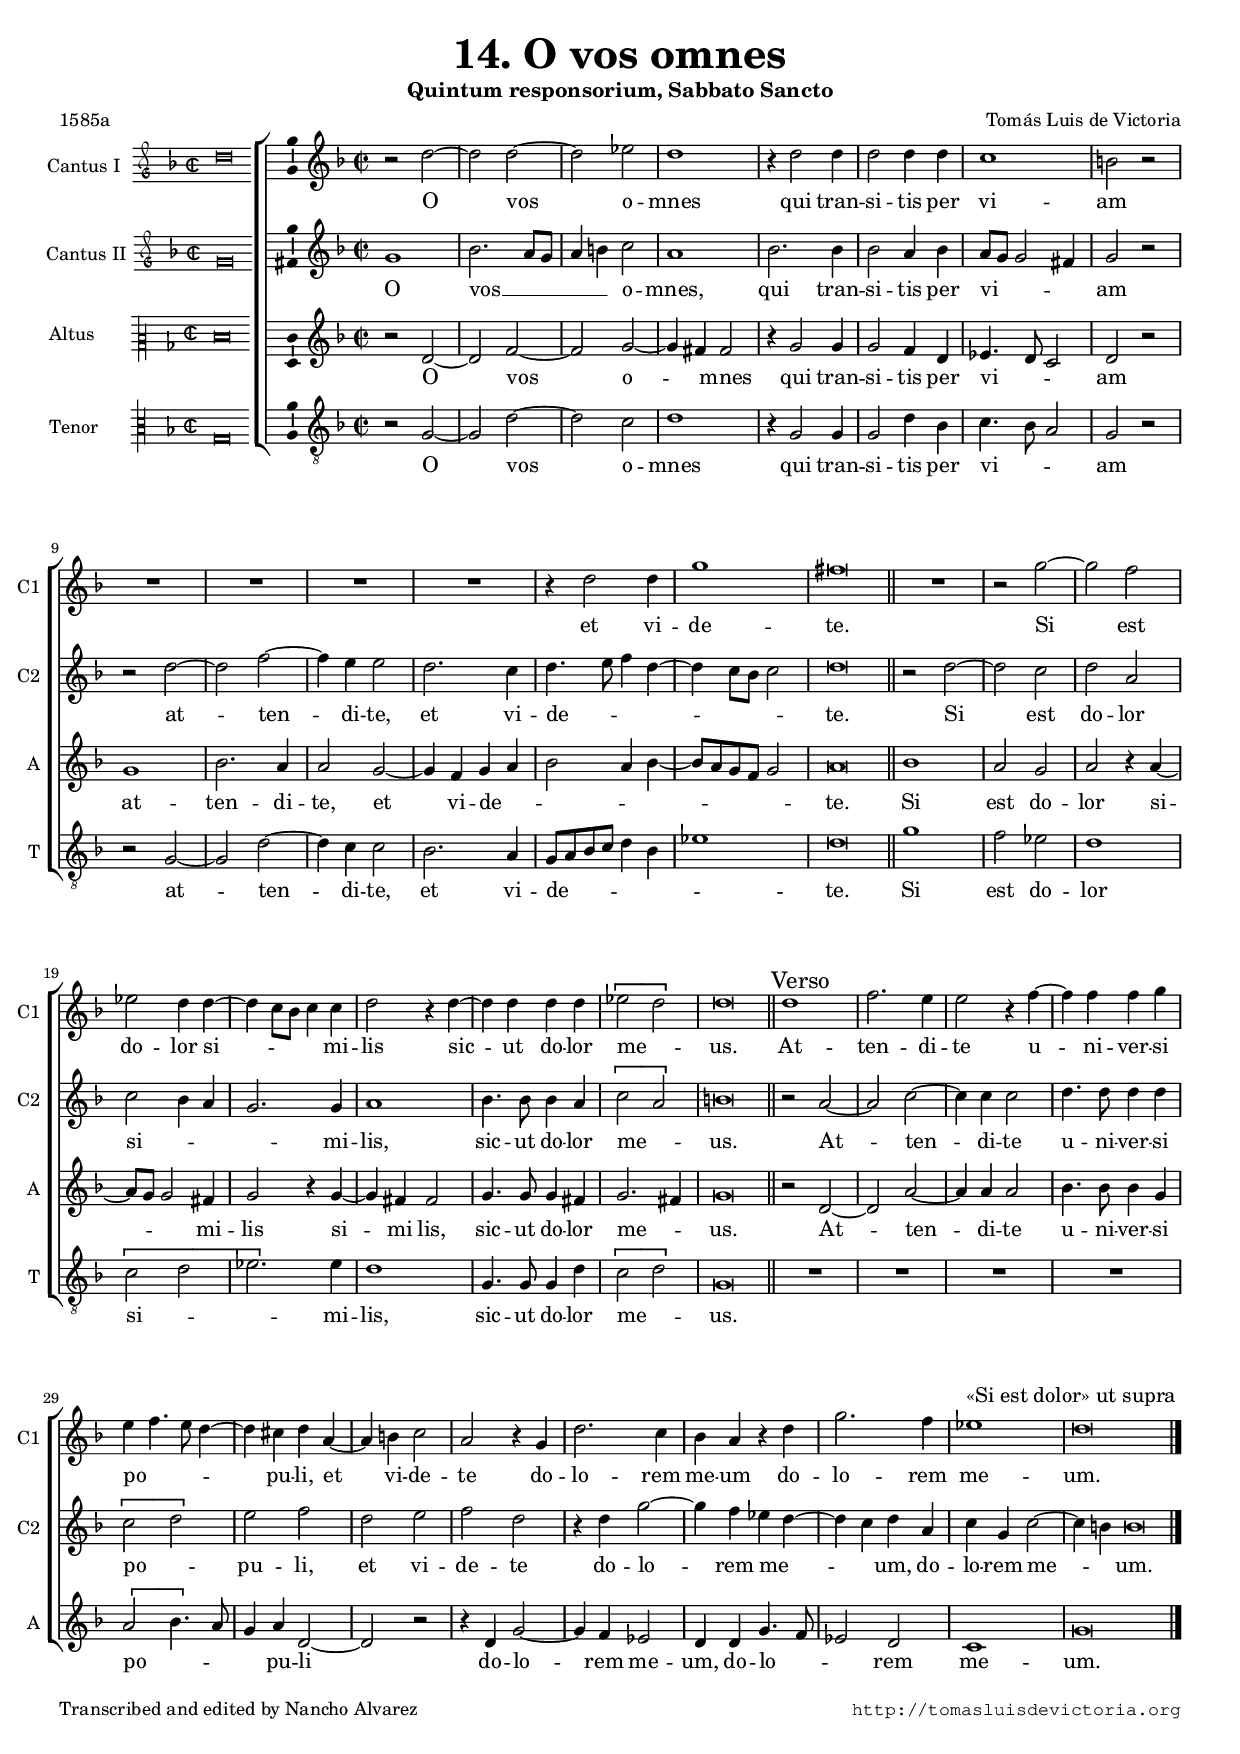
\version "2.18.0"

#(set-default-paper-size "a4")
#(set-global-staff-size 16)
#(ly:set-option 'point-and-click #f)

italicas=\override LyricText.font-shape = #'italic
rectas=\override LyricText.font-shape = #'upright
ss=\once \set suggestAccidentals = ##t
incipitwidth=20

htitle="14. O vos omnes"
hcomposer="Victoria"


\header {
	title=\markup{\fontsize #3 "14. O vos omnes" }
	subtitle=\markup{"Quintum responsorium, Sabbato Sancto"}
	composer="Tomás Luis de Victoria"
	poet = "1585a"
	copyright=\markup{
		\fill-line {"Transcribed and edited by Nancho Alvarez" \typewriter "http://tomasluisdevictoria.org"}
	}
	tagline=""
}

global={\key d \minor \time 2/2 \skip 1*15 \bar "||"
				\skip 1*9 \bar "||"
				\skip 1*13 \bar "|." 
}


cantus={
	r2 d'' ~ |
	d'' d'' ~ |
	d'' ees'' |
	d''1 |
%5
	r4 d''2 d''4 |
	d''2 d''4 d'' |
	c''1 |
	b'2 r
	R1 |
%10
	R |
	R |
	R |
	r4 d''2 d''4 |
	g''1 |
%15
	fis''\breve*1/2 |
	s4*0 |
	R1
	r2 g'' ~ |
	g'' f'' |
	ees'' d''4 d'' ~ |
%20
	d'' c''8 bes' c''4 c'' |
	d''2 r4 d'' ~ |
	d'' d'' d'' d'' |
	\[ees''2 d''\] |
	d''\breve*1/2 |
	\override Score.RehearsalMark.self-alignment-X = #left
	\override Score.RehearsalMark.break-visibility = #end-of-line-invisible
	\mark \markup{"Verso"}
%25
	d''1 |
	f''2. e''4 |
	e''2 r4 f'' ~ |
	f'' f'' f'' g'' |
	e'' f''4. e''8 d''4 ~ |
%30
	d'' cis'' d'' a' ~ |
	a' b' c''2 |
	a' r4 g' |
	d''2. c''4 |
	bes' a' r d'' |
%35
	g''2. f''4 |
	ees''1 |
	d''\breve*1/2
	\override Score.RehearsalMark.self-alignment-X = #right
	\override Score.RehearsalMark.break-visibility = #begin-of-line-invisible
	\override Score.RehearsalMark.padding = #1.7
	\mark \markup{\smaller "«Si est dolor» ut supra"}
}

altus={
	g'1 |
	bes'2. a'8 g' |
	a'4 b' c''2 |
	a'1 |
%5
	bes'2. bes'4 |
	bes'2 a'4 bes' |
	a'8 g' g'2 fis'4 |
	g'2 r |
	r d'' ~ |
%10
	d'' f'' ~ |
	f''4 e'' e''2 |
	d''2. c''4 |
	d''4. e''8 f''4 d'' ~ |
	d'' c''8 bes' c''2 |
%15
	d''\breve*1/2 |
	r2 d'' ~ |
	d'' c'' |
	d'' a' |
	c'' bes'4 a' |
%20
	g'2. g'4 |
	a'1 |
	bes'4. bes'8 bes'4 a' |
	\[c''2 a'\] |
	b'\breve*1/2 |
%25
	r2 a' ~ |
	a' c'' ~ |
	c''4 c'' c''2 |
	d''4. d''8 d''4 d'' |
	\[c''2 d''\] |
%30
	e'' f'' |
	d'' e'' |
	f'' d'' |
	r4 d'' g''2 ~ |
	g''4 f'' ees'' d'' ~ |
%35
	d'' c'' d'' a' |
	c'' g' c''2 ~ |
	c''4 b' b'\breve*1/4
}

tenor={
	r2 d' ~ |
	d' f' ~ |
	f' g' ~ |
	g'4 fis' fis'2 |
%5
	r4 g'2 g'4 |
	g'2 f'4 d' |
	ees'4. d'8 c'2 |
	d' r |
	g'1 |
%10
	bes'2. a'4 |
	a'2 g' ~ |
	g'4 f' g' a' |
	bes'2 a'4 bes' ~ |
	bes'8 a' g' f' g'2 |
%15
	a'\breve*1/2 |
	bes'1 |
	a'2 g' |
	a' r4 a' ~ |
	a'8 g' g'2 fis'4 |
%20
	g'2 r4 g' ~ |
	g' fis' fis'2 |
	g'4. g'8 g'4 fis' |
	g'2. fis'4 |
	g'\breve*1/2 |
%25
	r2 d' ~ |
	d' a' ~ |
	a'4 a' a'2 |
	bes'4. bes'8 bes'4 g' |
	\[a'2 bes'4.\] a'8 |
%30
	g'4 a' d'2 ~ |
	d' r |
	r4 d' g'2 ~ |
	g'4 f' ees'2 |
	d'4 d' g'4. f'8 |
%35
	ees'2 d' |
	c'1 |
	g'\breve*1/2
}

bassus={
	r2 g ~ |
	g d' ~ |
	d' c' |
	d'1 |
%5
	r4 g2 g4 |
	g2 d'4 bes |
	c'4. bes8 a2 |
	g r |
	r g ~ |
%10
	g d' ~ |
	d'4 c' c'2 |
	bes2. a4 |
	g8 a bes c' d'4 bes |
	ees'1 |
%15
	d'\breve*1/2 |
	g'1 |
	f'2 ees' |
	d'1 |
	\[c'2 d' |
%20
	ees'2.\] ees'4 |
	d'1 |
	g4. g8 g4 d' |
	\[c'2 d'\] |
	g\breve*1/2 |
%25
	R1 |
	R |
	R |
	R |
	R |
%30
	R |
	R |
	R |
	R |
	R |
%35
	R |
	R |
	R
}


textocantus=\lyricmode{
O _ vos _ o -- mnes
qui tran -- si -- tis per vi -- am
et vi -- de -- te.
Si _ est do -- lor si -- _ _ _ _ mi -- lis
sic -- _ ut do -- lor me -- _ us.
At -- ten -- di -- te u -- _ ni -- ver -- si po -- _ _ _ _ pu -- li, et _ vi -- de -- te 
do -- lo -- rem me -- um
do -- lo -- rem me -- um.

}

textoaltus=\lyricmode{
O vos __ _ _ _ _ o -- mnes,
qui tran -- si -- tis per vi -- _ _ _ am
at -- _ ten -- _ di -- te, 
et vi -- de -- _ _ _ _ _ _ _ te.
Si _ est do -- lor si -- _ _ _ mi -- lis,
sic -- ut do -- lor me -- _ us.
At -- _ ten -- _ di -- te u -- ni -- ver -- si po -- _ pu -- li, et vi -- de -- te 
do -- lo -- _ rem me -- _ _ _ um, do -- lo -- rem me -- _ _ um.

}

textotenor=\lyricmode{
O _ vos _ o -- _ _ mnes
qui tran -- si -- tis per vi -- _ _ am
at -- ten -- di -- te, 
et _ vi -- de -- _ _ _ _ _ _ _ _ _ te.
Si est do -- lor si -- _ _ _ mi -- lis
si -- _ mi lis,
sic -- ut do -- lor me -- _ us.
At -- _ ten -- _ di -- te u -- ni -- ver -- si po -- _ _ _ pu -- li _ 
do -- lo -- _ rem me -- um, do -- lo -- _ _ rem me -- um.

}

textobassus=\lyricmode{
O _ vos _ o -- mnes
qui tran -- si -- tis per vi -- _ _ am
at -- _ ten -- _ di -- te, 
et vi -- de -- _ _ _ _ _ _ te.
Si est do -- lor si -- _ _ mi -- lis,
sic -- ut do -- lor me -- _ us.

}



incipitcantus=\markup{
	\score{
		{ 
		\set Staff.instrumentName="Cantus I  "
		\override NoteHead.style = #'neomensural
		\override Rest.style = #'neomensural
		\override Staff.TimeSignature.style = #'neomensural
		\cadenzaOn 
		\clef "petrucci-g"
		\key d \minor
		\time 2/2
		d''\breve
		} 
	\layout { line-width=\incipitwidth indent = 0 }
	}
}


incipitaltus=\markup{
	\score{
		{ 
		\set Staff.instrumentName="Cantus II "
		\override NoteHead.style = #'neomensural 
		\override Rest.style = #'neomensural
		\override Staff.TimeSignature.style = #'neomensural
		\cadenzaOn 
		\clef "petrucci-g"
		\key d \minor
		\time 2/2
		g'\breve
		} 
	\layout { line-width=\incipitwidth indent = 0 }
	}
}


incipittenor=\markup{
	\score{
		{ 
		\set Staff.instrumentName="Altus       "
		\override NoteHead.style = #'neomensural 
		\override Rest.style = #'neomensural
		\override Staff.TimeSignature.style = #'neomensural
		\cadenzaOn 
		\clef "petrucci-c2"
		\key d \minor
		\time 2/2
		d'\breve
		} 
	\layout { line-width=\incipitwidth indent = 0 }
	}
}


incipitbassus=\markup{
	\score{
		{ 
		\set Staff.instrumentName="Tenor      "
		\override NoteHead.style = #'neomensural 
		\override Rest.style = #'neomensural
		\override Staff.TimeSignature.style = #'neomensural
		\cadenzaOn 
		\clef "petrucci-c3"
		\key d \minor
		\time 2/2
		g\breve
		} 
	\layout { line-width=\incipitwidth indent = 0 }
	}
}





\score {
\transpose c' c' {
\new ChoirStaff<<

	\new Staff <<\global
	\new Voice="v1" {
		\set Staff.instrumentName=\incipitcantus
		\set Staff.shortInstrumentName="C1 "
		\clef "treble"
		\cantus }
	\new Lyrics \lyricsto "v1" {\textocantus }
	>>

	
	\new Staff << \global
	\new Voice="v2" {
		\set Staff.instrumentName=\incipitaltus
		\set Staff.shortInstrumentName="C2 "
		\clef "treble" 
		\altus}
	\new Lyrics \lyricsto "v2" {\textoaltus }
	>>

	
	\new Staff <<\global
	\new Voice="v3" {
		\set Staff.instrumentName=\incipittenor
		\set Staff.shortInstrumentName="A "
		\clef "treble"
		\tenor }
	\new Lyrics \lyricsto "v3" {\textotenor }
	>>
	

	\new Staff <<\global
	\new Voice="v4" {
		\set Staff.instrumentName=\incipitbassus
		\set Staff.shortInstrumentName="T "
		\clef "G_8" 
		\bassus }
	\new Lyrics \lyricsto "v4" {\textobassus}
	>>
	
>>
}%transpose

\layout{ 
	\context {\Score \override BarNumber.padding = #2 }
	\context {\Lyrics
		    \override LyricText.font-size = #1.5 
		    \override LyricHyphen.minimum-distance = #0.33
	}
	\context {\Voice melismaBusyProperties = #'() }
	\context { \Staff \RemoveEmptyStaves }
	\context {\Staff \consists Ambitus_engraver 
			\override LigatureBracket.padding = #1
			\override VerticalAxisGroup.staff-staff-spacing =
			#'((basic-distance . 11) (minimum-distance . 0) (padding . 1))
	}
}

%\midi {}

}

\paper{
	evenHeaderMarkup=\markup  \fill-line { \hcomposer \htitle #" " }
	%evenHeaderMarkup=\markup  \fill-line { \fromproperty #'page:page-number-string \htitle \hcomposer }
	%oddHeaderMarkup= \markup  \fill-line { \on-the-fly #not-first-page \hcomposer \on-the-fly #not-first-page \htitle \on-the-fly #not-first-page \fromproperty #'page:page-number-string }
	%system-count=8
	%page-count=1
	ragged-last-bottom = ##f
	indent=3.5\cm
	system-system-spacing =
	#'((basic-distance . 20) (minimum-distance . 0) (padding . 5))
	top-system-spacing = % header
	#'((basic-distance . 8) (minimum-distance . 0) (padding . 0))
	last-bottom-spacing = % footer
	#'((basic-distance . 12) (minimum-distance . 0) (padding . 0))
	%top-markup-spacing #'basic-distance = 0
	%markup-system-spacing #'basic-distance = 20
}
